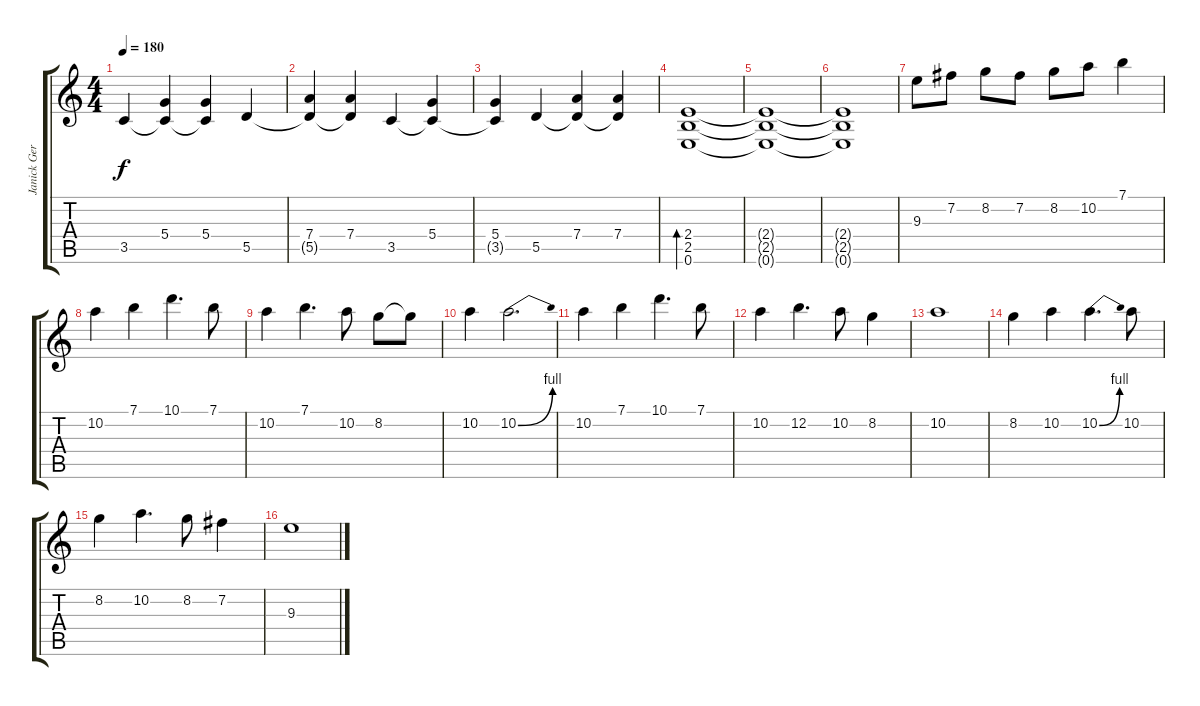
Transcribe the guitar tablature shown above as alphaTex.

\track ("Janick Gers" "Janick Ger") {instrument electricguitarjazz}
\staff {score tabs}
\tuning (E4 B3 G3 D3 A2 E2) {hide}
\ts (4 4)
\tempo 180
\clef g2
\ks c
3.5.4{dy f} (5.4 3.5{t}).4 (5.4 3.5{t}).4 5.5.4 |
(7.4 5.5{t}).4 (7.4 5.5{t}).4 3.5.4 (5.4 3.5{t}).4 |
(5.4 3.5{t}).4 5.5.4 (7.4 5.5{t}).4 (7.4 5.5{t}).4 |
(2.4 2.5 0.6).1{bd 60} |
(2.4{t} 2.5{t} 0.6{t}).1 |
(2.4{t} 2.5{t} 0.6{t}).1 |
9.3.8{volume 16 instrument electricguitarjazz} 7.2.8 8.2.8 7.2.8 8.2.8 10.2.8 7.1.4 |
10.2.4 7.1.4 10.1.4{d} 7.1.8 |
10.2.4 7.1.4{d} 10.2.8 8.2.8 8.2{t}.8 |
10.2.4 10.2{be (bend 0 0 60 4)}.2{d} |
10.2.4 7.1.4 10.1.4{d} 7.1.8 |
10.2.4 12.2.4{d} 10.2.8 8.2.4 |
10.2.1 |
8.2.4 10.2.4 10.2{be (bend 0 0 60 4)}.4{d} 10.2.8 |
8.2.4 10.2.4{d} 8.2.8 7.2.4 |
9.3.1
